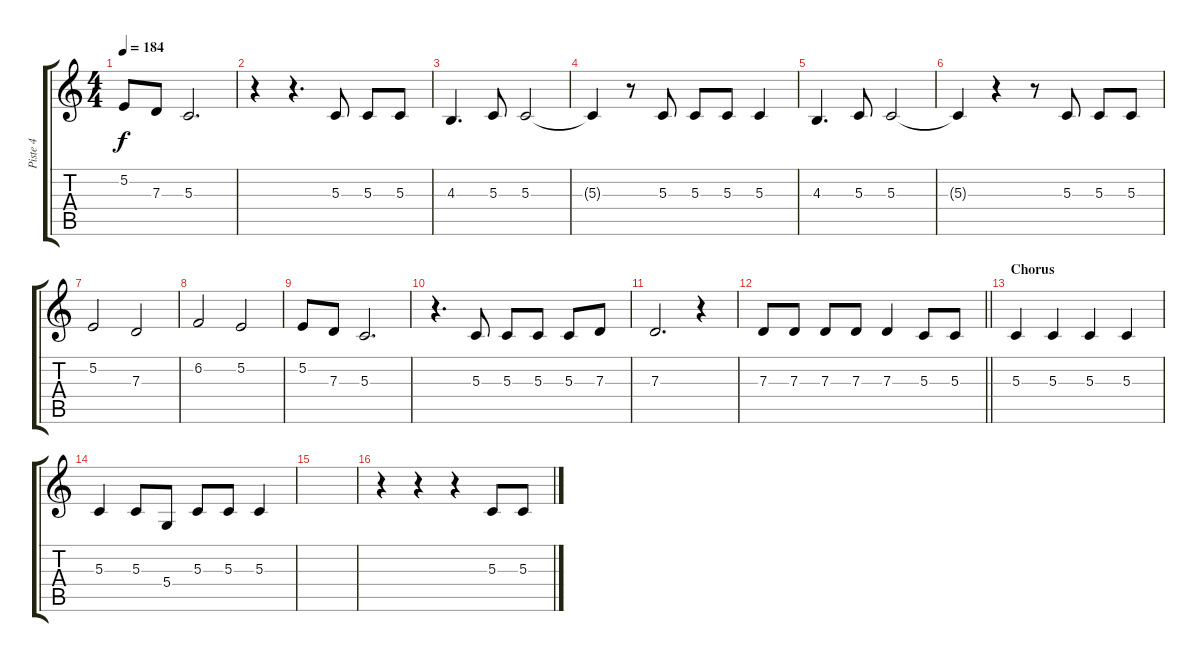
\track ("Piste 4" "Piste 4") {instrument altosax}
\staff {score tabs}
\tuning (E4 B3 G3 D3 A2 E2) {hide}
\ts (4 4)
\tempo 184
\clef g2
\ks c
5.2.8{dy f} 7.3.8 5.3.2{d} |
r.4 r.4{d} 5.3.8 5.3.8 5.3.8 |
4.3.4{d} 5.3.8 5.3.2 |
5.3{t}.4 r.8 5.3.8 5.3.8 5.3.8 5.3.4 |
4.3.4{d} 5.3.8 5.3.2 |
5.3{t}.4 r.4 r.8 5.3.8 5.3.8 5.3.8 |
5.2.2 7.3.2 |
6.2.2 5.2.2 |
5.2.8 7.3.8 5.3.2{d} |
r.4{d} 5.3.8 5.3.8 5.3.8 5.3.8 7.3.8 |
7.3.2{d} r.4 |
\barLineRight lightlight
7.3.8 7.3.8 7.3.8 7.3.8 7.3.4 5.3.8 5.3.8 |
\section ("" "Chorus")
5.3.4 5.3.4 5.3.4 5.3.4 |
5.3.4 5.3.8 5.4.8 5.3.8 5.3.8 5.3.4 |
|
r.4 r.4 r.4 5.3.8 5.3.8
